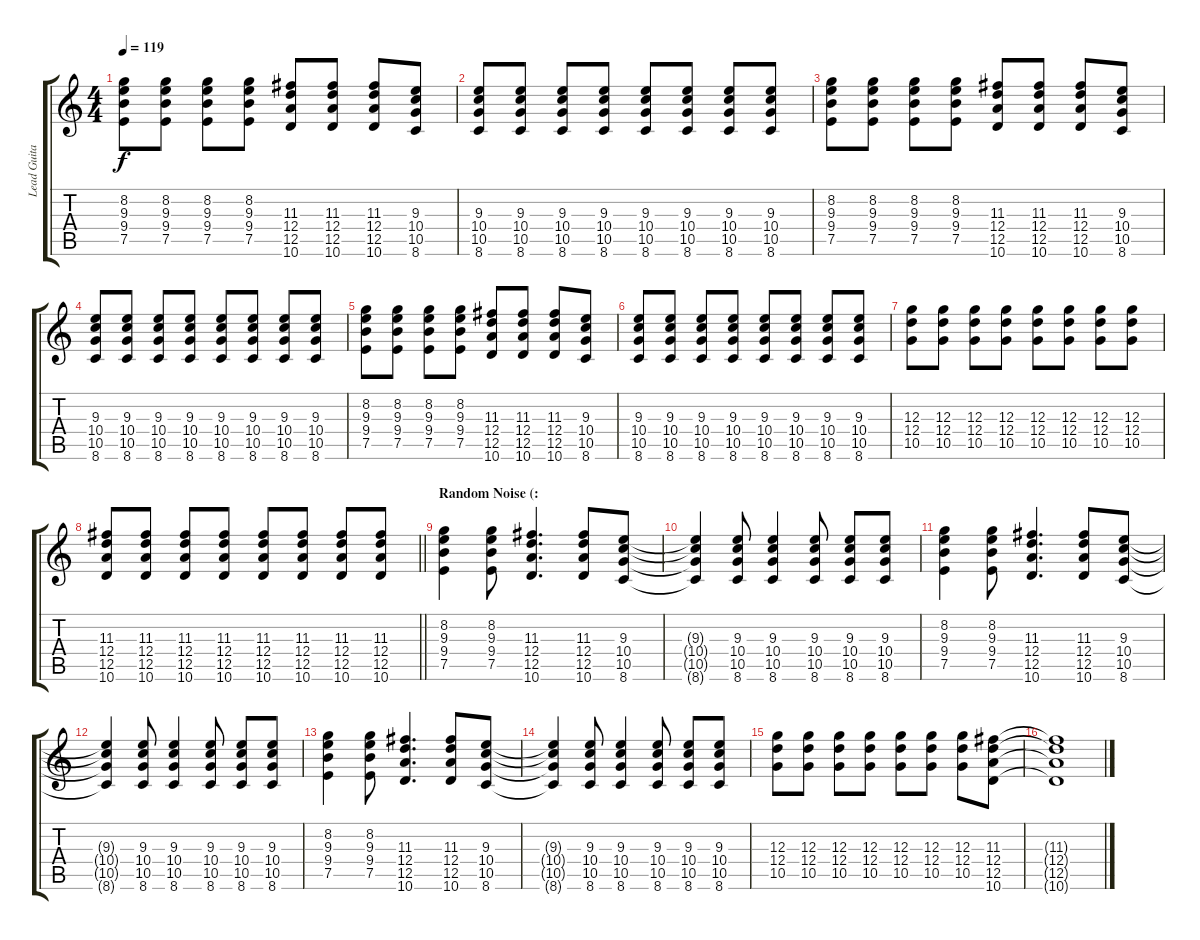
\track ("Lead Guitar" "Lead Guita") {instrument acousticguitarsteel}
\staff {score tabs}
\tuning (E4 B3 G3 D3 A2 E2) {hide}
\ts (4 4)
\tempo 119
\clef g2
\ks c
(8.2 9.3 9.4 7.5).8{dy f} (8.2 9.3 9.4 7.5).8 (8.2 9.3 9.4 7.5).8 (8.2 9.3 9.4 7.5).8 (11.3 12.4 12.5 10.6).8 (11.3 12.4 12.5 10.6).8 (11.3 12.4 12.5 10.6).8 (9.3 10.4 10.5 8.6).8 |
(9.3 10.4 10.5 8.6).8 (9.3 10.4 10.5 8.6).8 (9.3 10.4 10.5 8.6).8 (9.3 10.4 10.5 8.6).8 (9.3 10.4 10.5 8.6).8 (9.3 10.4 10.5 8.6).8 (9.3 10.4 10.5 8.6).8 (9.3 10.4 10.5 8.6).8 |
(8.2 9.3 9.4 7.5).8 (8.2 9.3 9.4 7.5).8 (8.2 9.3 9.4 7.5).8 (8.2 9.3 9.4 7.5).8 (11.3 12.4 12.5 10.6).8 (11.3 12.4 12.5 10.6).8 (11.3 12.4 12.5 10.6).8 (9.3 10.4 10.5 8.6).8 |
(9.3 10.4 10.5 8.6).8 (9.3 10.4 10.5 8.6).8 (9.3 10.4 10.5 8.6).8 (9.3 10.4 10.5 8.6).8 (9.3 10.4 10.5 8.6).8 (9.3 10.4 10.5 8.6).8 (9.3 10.4 10.5 8.6).8 (9.3 10.4 10.5 8.6).8 |
(8.2 9.3 9.4 7.5).8 (8.2 9.3 9.4 7.5).8 (8.2 9.3 9.4 7.5).8 (8.2 9.3 9.4 7.5).8 (11.3 12.4 12.5 10.6).8 (11.3 12.4 12.5 10.6).8 (11.3 12.4 12.5 10.6).8 (9.3 10.4 10.5 8.6).8 |
(9.3 10.4 10.5 8.6).8 (9.3 10.4 10.5 8.6).8 (9.3 10.4 10.5 8.6).8 (9.3 10.4 10.5 8.6).8 (9.3 10.4 10.5 8.6).8 (9.3 10.4 10.5 8.6).8 (9.3 10.4 10.5 8.6).8 (9.3 10.4 10.5 8.6).8 |
(12.3 12.4 10.5).8 (12.3 12.4 10.5).8 (12.3 12.4 10.5).8 (12.3 12.4 10.5).8 (12.3 12.4 10.5).8 (12.3 12.4 10.5).8 (12.3 12.4 10.5).8 (12.3 12.4 10.5).8 |
\barLineRight lightlight
(11.3 12.4 12.5 10.6).8 (11.3 12.4 12.5 10.6).8 (11.3 12.4 12.5 10.6).8 (11.3 12.4 12.5 10.6).8 (11.3 12.4 12.5 10.6).8 (11.3 12.4 12.5 10.6).8 (11.3 12.4 12.5 10.6).8 (11.3 12.4 12.5 10.6).8 |
\section ("" "Random Noise (:")
(8.2 9.3 9.4 7.5).4 (8.2 9.3 9.4 7.5).8 (11.3 12.4 12.5 10.6).4{d} (11.3 12.4 12.5 10.6).8 (9.3 10.4 10.5 8.6).8 |
(9.3{t} 10.4{t} 10.5{t} 8.6{t}).4 (9.3 10.4 10.5 8.6).8 (9.3 10.4 10.5 8.6).4 (9.3 10.4 10.5 8.6).8 (9.3 10.4 10.5 8.6).8 (9.3 10.4 10.5 8.6).8 |
(8.2 9.3 9.4 7.5).4 (8.2 9.3 9.4 7.5).8 (11.3 12.4 12.5 10.6).4{d} (11.3 12.4 12.5 10.6).8 (9.3 10.4 10.5 8.6).8 |
(9.3{t} 10.4{t} 10.5{t} 8.6{t}).4 (9.3 10.4 10.5 8.6).8 (9.3 10.4 10.5 8.6).4 (9.3 10.4 10.5 8.6).8 (9.3 10.4 10.5 8.6).8 (9.3 10.4 10.5 8.6).8 |
(8.2 9.3 9.4 7.5).4 (8.2 9.3 9.4 7.5).8 (11.3 12.4 12.5 10.6).4{d} (11.3 12.4 12.5 10.6).8 (9.3 10.4 10.5 8.6).8 |
(9.3{t} 10.4{t} 10.5{t} 8.6{t}).4 (9.3 10.4 10.5 8.6).8 (9.3 10.4 10.5 8.6).4 (9.3 10.4 10.5 8.6).8 (9.3 10.4 10.5 8.6).8 (9.3 10.4 10.5 8.6).8 |
(12.3 12.4 10.5).8 (12.3 12.4 10.5).8 (12.3 12.4 10.5).8 (12.3 12.4 10.5).8 (12.3 12.4 10.5).8 (12.3 12.4 10.5).8 (12.3 12.4 10.5).8 (11.3 12.4 12.5 10.6).8 |
(11.3{t} 12.4{t} 12.5{t} 10.6{t}).1
